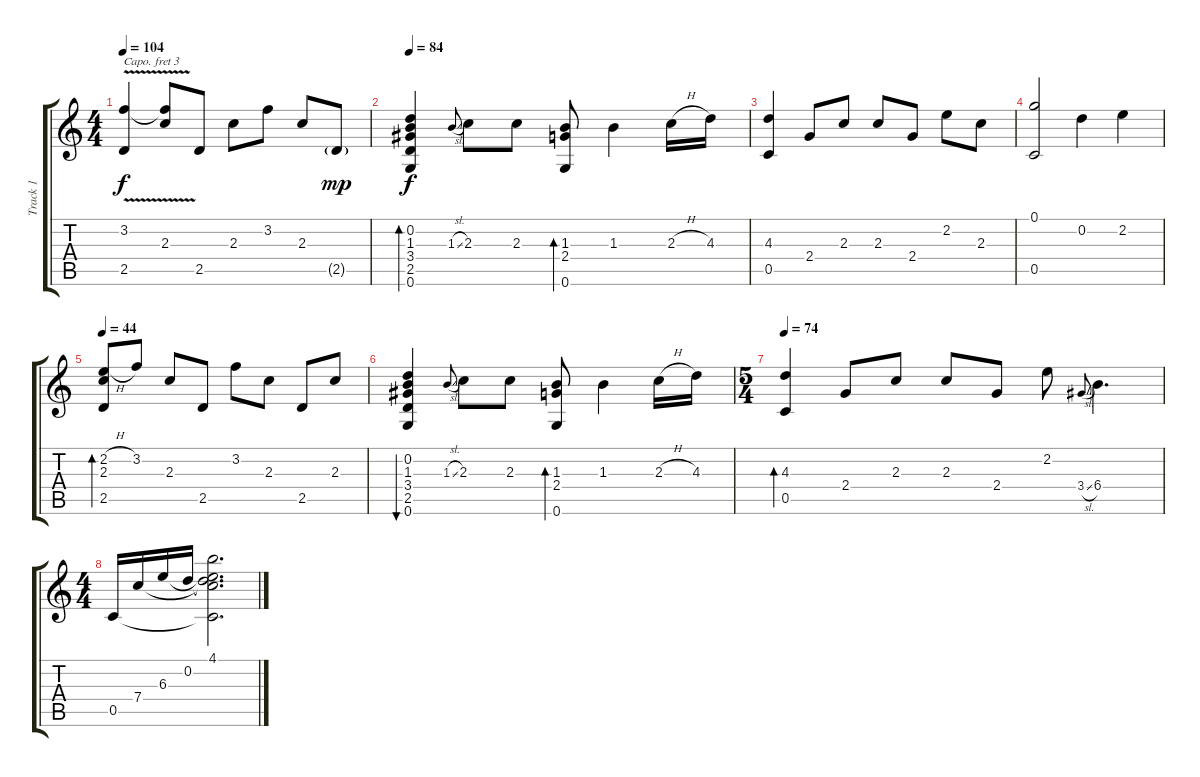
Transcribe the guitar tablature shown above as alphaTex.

\track ("Track 1" "Track 1") {instrument acousticguitarsteel}
\staff {score tabs}
\capo 3
\tuning (E4 B3 G3 D3 A2 E2) {hide}
\ts (4 4)
\tempo 104
\clef g2
\ks c
(3.2{v} 2.5).4{dy f} (3.2{t} 2.3).8 2.5.8 2.3.8 3.2.8 2.3.8 2.5{g}.8{dy mp} |
\tempo 84
(0.2 1.3 3.4 2.5 0.6).4{bd 240 dy f} 1.3{sl}.8{gr onbeat} 2.3.8 2.3.8 (1.3 2.4 0.6).8{bd 120} 1.3.4 2.3{h}.16 4.3.16 |
(4.3 0.5).4 2.4.8 2.3.8 2.3.8 2.4.8 2.2.8 2.3.8 |
(0.1 0.5).2 0.2.4 2.2.4 |
\tempo 44
(2.2{h} 2.3 2.5).8{bd 240} 3.2.8 2.3.8 2.5.8 3.2.8 2.3.8 2.5.8 2.3.8 |
(0.2 1.3 3.4 2.5 0.6).4{bu 240} 1.3{sl}.8{gr onbeat} 2.3.8 2.3.8 (1.3 2.4 0.6).8{bd 240} 1.3.4 2.3{h}.16 4.3.16 |
\ts (5 4)
\tempo 74
(4.3 0.5).4{bd 240} 2.4.8 2.3.8 2.3.8 2.4.8 2.2.8 3.4{sl}.8{gr onbeat} 6.4.4{d} |
\ts (4 4)
0.5.16 7.4.16 6.3.16 0.2.16 (4.1 0.2{t} 6.3{t} 7.4{t} 0.5{t}).2{d}
